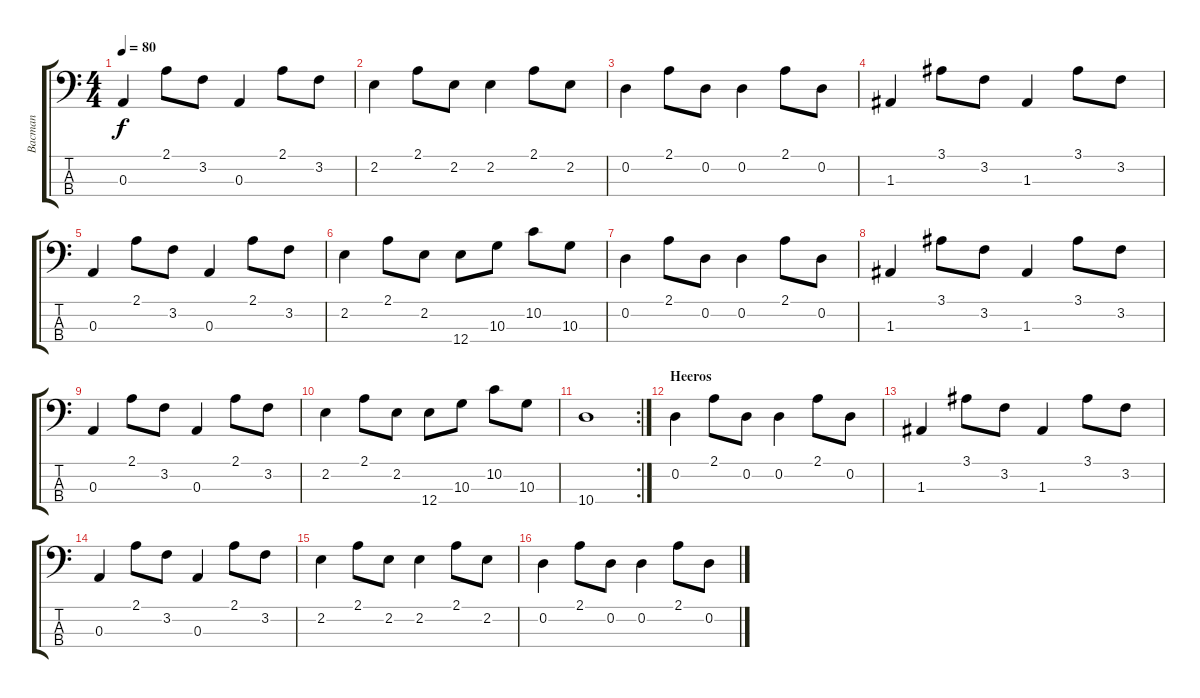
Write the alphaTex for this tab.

\track ("Bacman" "Bacman") {instrument fretlessbass}
\staff {score tabs}
\tuning (G2 D2 A1 E1) {hide}
\ts (4 4)
\tempo 80
\clef f4
\ks c
0.3.4{dy f} 2.1.8 3.2.8 0.3.4 2.1.8 3.2.8 |
2.2.4 2.1.8 2.2.8 2.2.4 2.1.8 2.2.8 |
0.2.4 2.1.8 0.2.8 0.2.4 2.1.8 0.2.8 |
1.3.4 3.1.8 3.2.8 1.3.4 3.1.8 3.2.8 |
0.3.4 2.1.8 3.2.8 0.3.4 2.1.8 3.2.8 |
2.2.4 2.1.8 2.2.8 12.4.8 10.3.8 10.2.8 10.3.8 |
0.2.4 2.1.8 0.2.8 0.2.4 2.1.8 0.2.8 |
1.3.4 3.1.8 3.2.8 1.3.4 3.1.8 3.2.8 |
0.3.4 2.1.8 3.2.8 0.3.4 2.1.8 3.2.8 |
2.2.4 2.1.8 2.2.8 12.4.8 10.3.8 10.2.8 10.3.8 |
\rc 2
10.4.1 |
\section ("" "Heeros")
0.2.4 2.1.8 0.2.8 0.2.4 2.1.8 0.2.8 |
1.3.4 3.1.8 3.2.8 1.3.4 3.1.8 3.2.8 |
0.3.4 2.1.8 3.2.8 0.3.4 2.1.8 3.2.8 |
2.2.4 2.1.8 2.2.8 2.2.4 2.1.8 2.2.8 |
0.2.4 2.1.8 0.2.8 0.2.4 2.1.8 0.2.8
